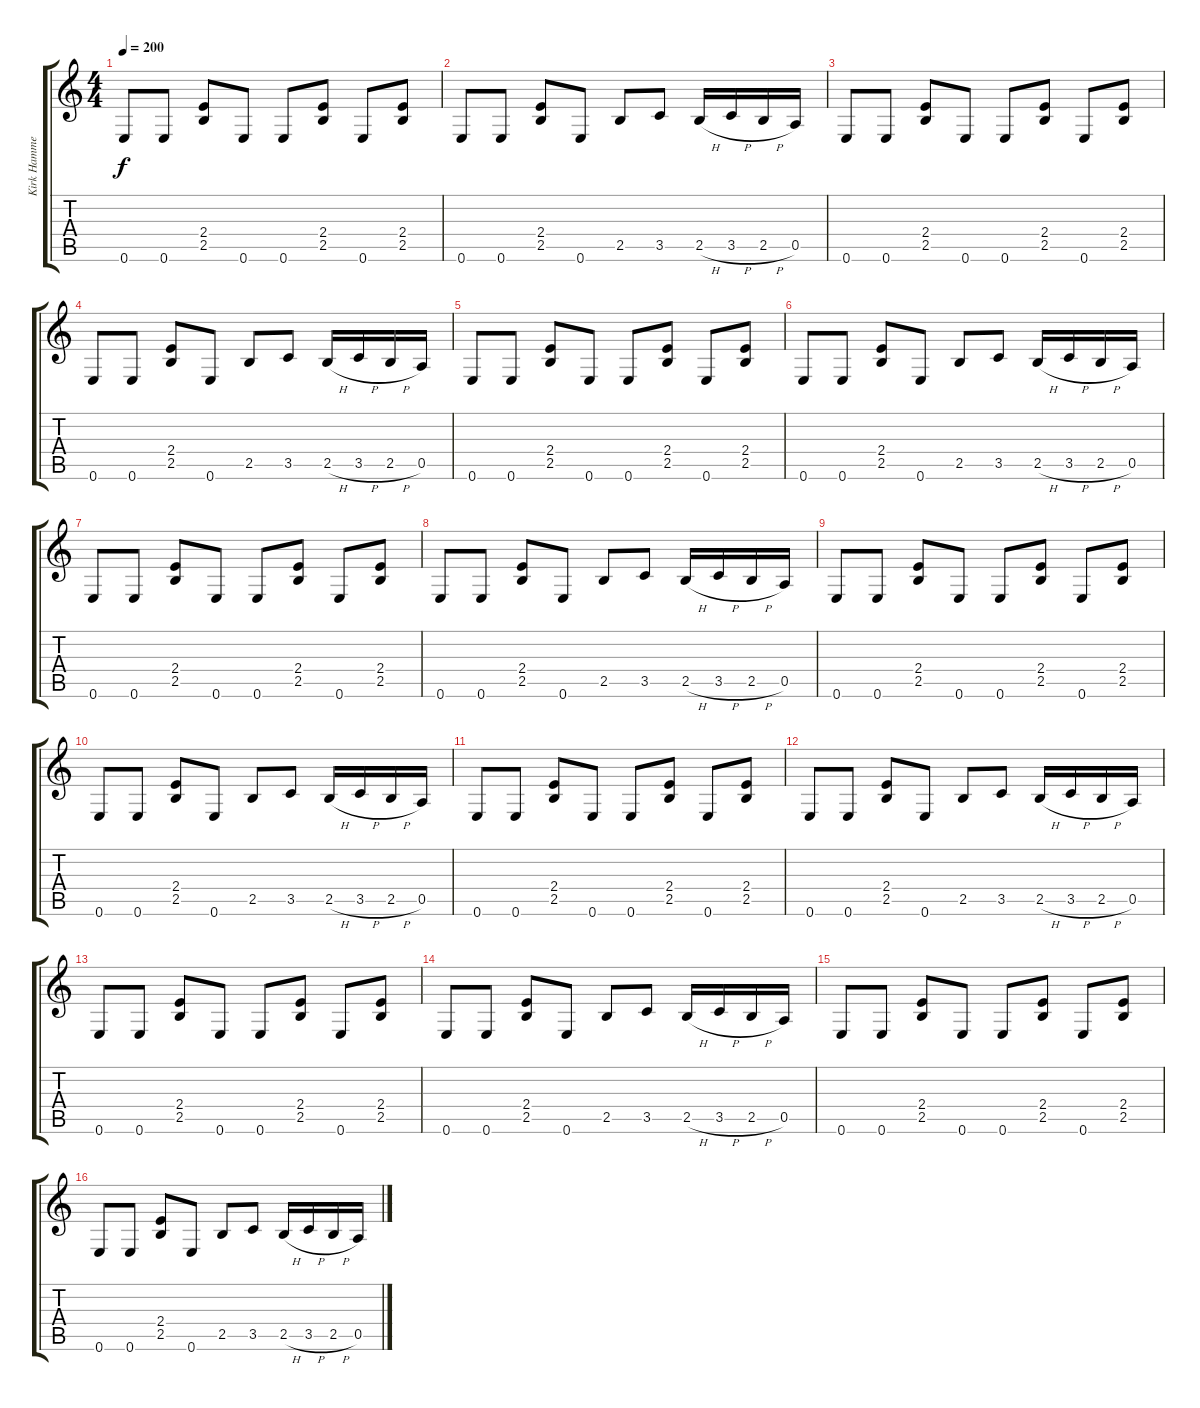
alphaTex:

\track ("Kirk Hammet (Guitar)" "Kirk Hamme") {instrument overdrivenguitar}
\staff {score tabs}
\tuning (E4 B3 G3 D3 A2 E2) {hide}
\ts (4 4)
\tempo 200
\clef g2
\ks c
0.6.8{dy f} 0.6.8 (2.4 2.5).8 0.6.8 0.6.8 (2.4 2.5).8 0.6.8 (2.4 2.5).8 |
0.6.8 0.6.8 (2.4 2.5).8 0.6.8 2.5.8 3.5.8 2.5{h}.16 3.5{h}.16 2.5{h}.16 0.5.16 |
0.6.8 0.6.8 (2.4 2.5).8 0.6.8 0.6.8 (2.4 2.5).8 0.6.8 (2.4 2.5).8 |
0.6.8 0.6.8 (2.4 2.5).8 0.6.8 2.5.8 3.5.8 2.5{h}.16 3.5{h}.16 2.5{h}.16 0.5.16 |
0.6.8 0.6.8 (2.4 2.5).8 0.6.8 0.6.8 (2.4 2.5).8 0.6.8 (2.4 2.5).8 |
0.6.8 0.6.8 (2.4 2.5).8 0.6.8 2.5.8 3.5.8 2.5{h}.16 3.5{h}.16 2.5{h}.16 0.5.16 |
0.6.8 0.6.8 (2.4 2.5).8 0.6.8 0.6.8 (2.4 2.5).8 0.6.8 (2.4 2.5).8 |
0.6.8 0.6.8 (2.4 2.5).8 0.6.8 2.5.8 3.5.8 2.5{h}.16 3.5{h}.16 2.5{h}.16 0.5.16 |
0.6.8 0.6.8 (2.4 2.5).8 0.6.8 0.6.8 (2.4 2.5).8 0.6.8 (2.4 2.5).8 |
0.6.8 0.6.8 (2.4 2.5).8 0.6.8 2.5.8 3.5.8 2.5{h}.16 3.5{h}.16 2.5{h}.16 0.5.16 |
0.6.8 0.6.8 (2.4 2.5).8 0.6.8 0.6.8 (2.4 2.5).8 0.6.8 (2.4 2.5).8 |
0.6.8 0.6.8 (2.4 2.5).8 0.6.8 2.5.8 3.5.8 2.5{h}.16 3.5{h}.16 2.5{h}.16 0.5.16 |
0.6.8 0.6.8 (2.4 2.5).8 0.6.8 0.6.8 (2.4 2.5).8 0.6.8 (2.4 2.5).8 |
0.6.8 0.6.8 (2.4 2.5).8 0.6.8 2.5.8 3.5.8 2.5{h}.16 3.5{h}.16 2.5{h}.16 0.5.16 |
0.6.8 0.6.8 (2.4 2.5).8 0.6.8 0.6.8 (2.4 2.5).8 0.6.8 (2.4 2.5).8 |
0.6.8 0.6.8 (2.4 2.5).8 0.6.8 2.5.8 3.5.8 2.5{h}.16 3.5{h}.16 2.5{h}.16 0.5.16
